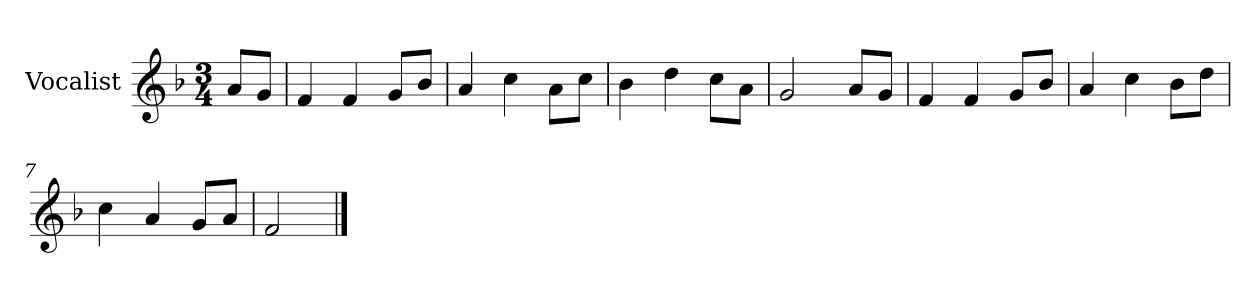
**kern
*part1
*staff1
*I"Vocalist
*k[b-]
*F:
*M3/4
=
8aL
8gJ
=1
4f
4f
8gL
8b-J
=2
4a
4cc
8aL
8ccJ
=3
4b-
4dd
8ccL
8aJ
=4
2g
8aL
8gJ
=5
4f
4f
8gL
8b-J
=6
4a
4cc
8b-L
8ddJ
=7
4cc
4a
8gL
8aJ
=8
2f
==
*-
